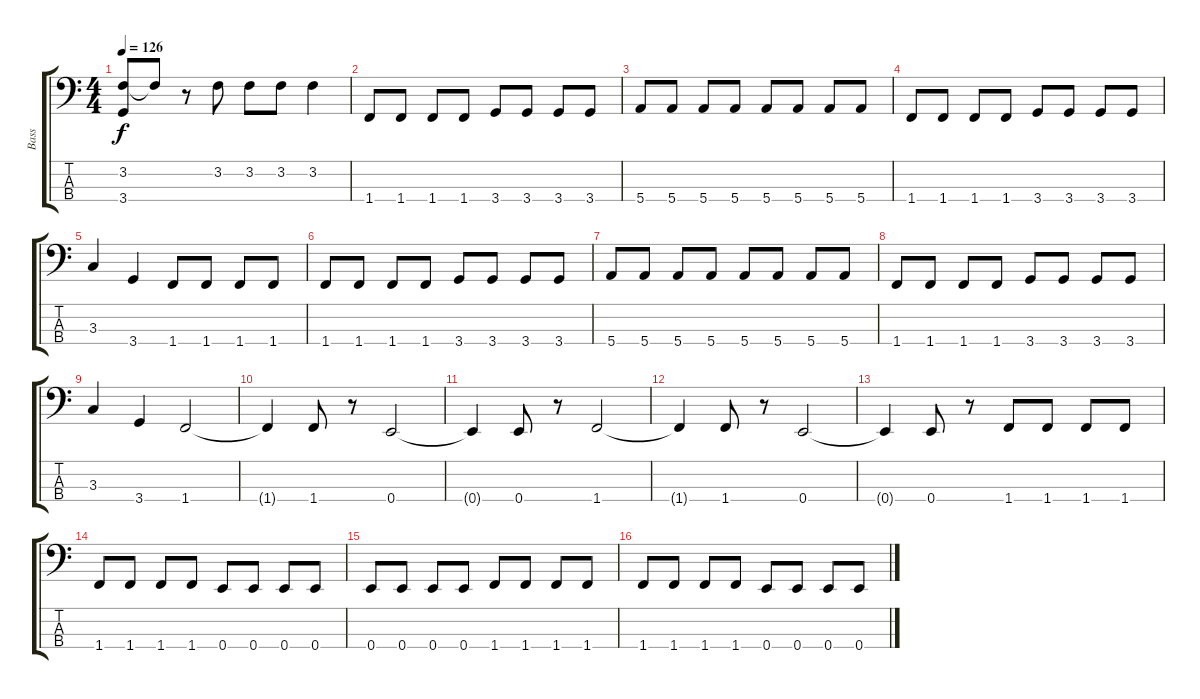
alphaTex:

\track ("Bass" "Bass") {instrument acousticbass}
\staff {score tabs}
\tuning (G2 D2 A1 E1) {hide}
\ts (4 4)
\tempo 126
\clef f4
\ks c
(3.2 3.4{t}).8{dy f} 3.2{t}.8 r.8 3.2.8 3.2.8 3.2.8 3.2.4 |
1.4.8 1.4.8 1.4.8 1.4.8 3.4.8 3.4.8 3.4.8 3.4.8 |
5.4.8 5.4.8 5.4.8 5.4.8 5.4.8 5.4.8 5.4.8 5.4.8 |
1.4.8 1.4.8 1.4.8 1.4.8 3.4.8 3.4.8 3.4.8 3.4.8 |
3.3.4 3.4.4 1.4.8 1.4.8 1.4.8 1.4.8 |
1.4.8 1.4.8 1.4.8 1.4.8 3.4.8 3.4.8 3.4.8 3.4.8 |
5.4.8 5.4.8 5.4.8 5.4.8 5.4.8 5.4.8 5.4.8 5.4.8 |
1.4.8 1.4.8 1.4.8 1.4.8 3.4.8 3.4.8 3.4.8 3.4.8 |
3.3.4 3.4.4 1.4.2 |
1.4{t}.4 1.4.8 r.8 0.4.2 |
0.4{t}.4 0.4.8 r.8 1.4.2 |
1.4{t}.4 1.4.8 r.8 0.4.2 |
0.4{t}.4 0.4.8 r.8 1.4.8 1.4.8 1.4.8 1.4.8 |
1.4.8 1.4.8 1.4.8 1.4.8 0.4.8 0.4.8 0.4.8 0.4.8 |
0.4.8 0.4.8 0.4.8 0.4.8 1.4.8 1.4.8 1.4.8 1.4.8 |
1.4.8 1.4.8 1.4.8 1.4.8 0.4.8 0.4.8 0.4.8 0.4.8
